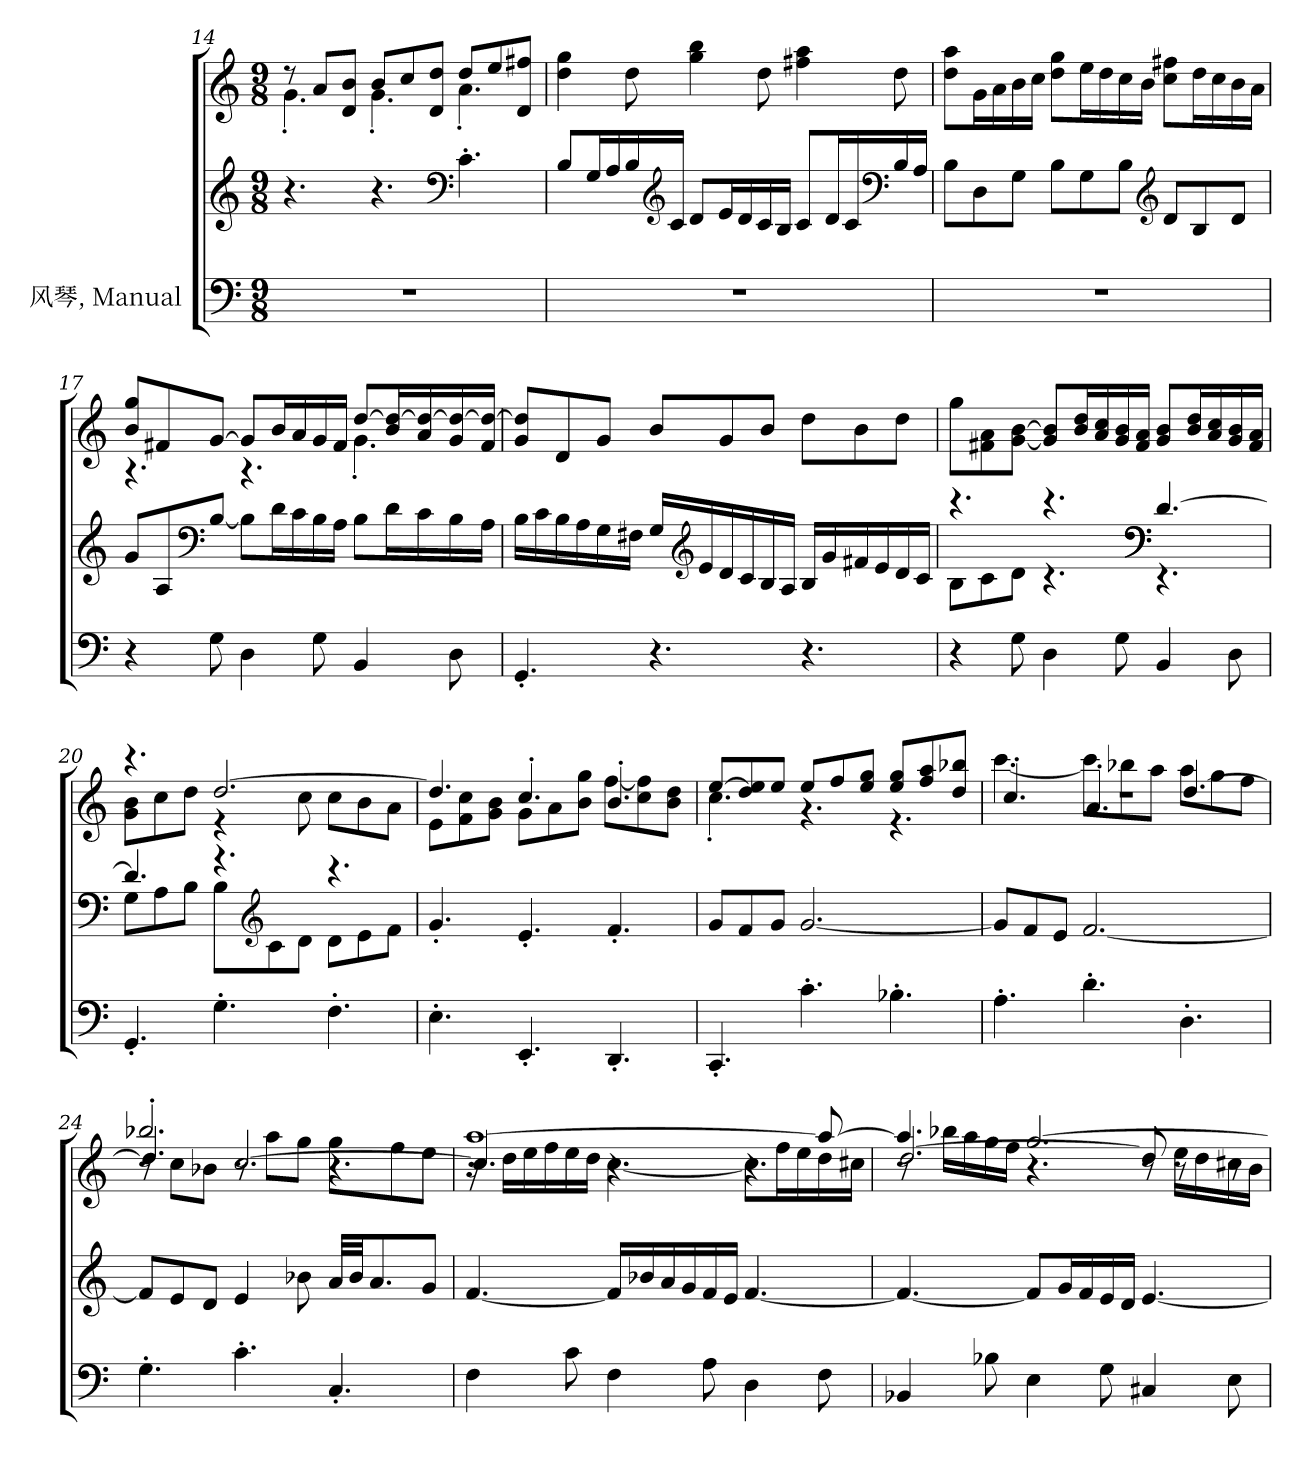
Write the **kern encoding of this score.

**kern	**kern	**kern
*part1	*part1	*part1
*staff3	*staff2	*staff1
*I"风琴, Manual	*	*
!!LO:LB:g=z
*clefF4	*clefG2	*clefG2
*k[]	*k[]	*k[]
*M9/8	*M9/8	*M9/8
=14	=14	=14
*	*	*^
8%9r	4.r	8r	4.g'\
.	.	8a/L	.
.	.	8d/ 8b/J	.
.	4.r	8b/L	4.g'\
.	.	8cc/	.
.	.	8d/ 8dd/J	.
*	*clefF4	*	*
.	4.c'\	8dd/L	4.a'\
.	.	8ee/	.
.	.	8d/ 8ff#X/J	.
*	*	*v	*v
=15	=15	=15
8%9r	8B/L	4dd\ 4gg\
.	16G/L	.
.	16A/	.
.	16B/	8dd\
*	*clefG2	*
.	16c/JJ	.
.	8d/L	4gg\ 4bb\
.	16e/L	.
.	16d/	.
.	16c/	8dd\
.	16B/JJ	.
.	8c/L	4ff#X\ 4aa\
.	16d/L	.
.	16c/	.
*	*clefF4	*
.	16B/	8dd\
.	16A/JJ	.
!!LO:LB:g=z
=16	=16	=16
8%9r	8B\L	8dd\ 8aa\L
.	8D\	16g\L
.	.	16a\
.	8G\J	16b\
.	.	16cc\JJ
.	8B\L	8dd\ 8gg\L
.	8G\	16ee\L
.	.	16dd\
.	8B\J	16cc\
.	.	16b\JJ
*	*clefG2	*
.	8d/L	8cc\ 8ff#X\L
.	8B/	16dd\L
.	.	16cc\
.	8d/J	16b\
.	.	16a\JJ
=17	=17	=17
*	*	*^
4r	8g/L	8b/ 8gg/L	4.r
.	8A/	8f#X/	.
*	*clefF4	*	*
8G\	[8B/J	[8g/J	.
4D\	8B\L]	8g/L]	4.r
.	16d\L	16b/L	.
.	16c\	16a/	.
8G\	16B\	16g/	.
.	16A\JJ	16f#/JJ	.
4BB/	8B\L	[8dd/L	4.g'\
.	16d\L	16b/ 16dd/_L	.
.	16c\	16a/ 16dd/_	.
8D\	16B\	16g/ 16dd/_	.
.	16A\JJ	16f#/ 16dd/_JJ	.
*	*	*v	*v
!!LO:LB:g=z
=18	=18	=18
4.GG'/	16B\LL	8g/ 8dd/]L
.	16c\	.
.	16B\	8d/
.	16A\	.
.	16G\	8g/J
.	16F#X\JJ	.
4.r	16G/LL	8b/L
*	*clefG2	*
.	16e/	.
.	16d/	8g/
.	16c/	.
.	16B/	8b/J
.	16A/JJ	.
4.r	16B/LL	8dd\L
.	16g/	.
.	16f#X/	8b\
.	16e/	.
.	16d/	8dd\J
.	16c/JJ	.
=19	=19	=19
*	*^	*
4r	4.r	8B\L	8gg\L
.	.	8c\	8f#X\ 8a\
8G\	.	8d\J	[8g\ [8b\J
4D\	4.r	4.r	8g/] 8b/]L
.	.	.	16b/ 16dd/L
.	.	.	16a/ 16cc/
8G\	.	.	16g/ 16b/
.	.	.	16f#/ 16a/JJ
*	*clefF4	*	*
4BB/	[4.d/	4.r	8g/ 8b/L
.	.	.	16b/ 16dd/L
.	.	.	16a/ 16cc/
8D\	.	.	16g/ 16b/
.	.	.	16f#/ 16a/JJ
!!LO:PB:g=z
=20	=20	=20	=20
*	*	*	*^
4.GG'/	4.d/]	8G\L	4.r	8g\ 8b\L
.	.	8A\	.	8cc\
.	.	8B\J	.	8dd\J
4.G'\	4.r	8B\L	[2.dd/	4r
*	*clefG2	*	*	*
.	.	8c\	.	.
.	.	8d\J	.	8cc\
4.F'\	4.r	8d\L	.	8cc\L
.	.	8e\	.	8b\
.	.	8f\J	.	8a\J
*	*v	*v	*	*
=21	=21	=21	=21
4.E'\	4.g'/	4.dd/]	8e\L
.	.	.	8f\ 8cc\
.	.	.	8g\ 8b\J
4.EE'/	4.e'/	4.cc'/	8g\L
.	.	.	8a\
.	.	.	8b\ 8gg\J
4.DD'/	4.f'/	4.b'/	[8ff\L
.	.	.	8cc\ 8ff\]
.	.	.	8b\ 8dd\J
=22	=22	=22	=22
4.CC'/	8g/L	[8ee/L	4.cc'\
.	8f/	8dd/ 8ee/]	.
.	8g/J	8ee/J	.
4.c'\	[2.g/	8ee/L	4.r
.	.	8ff/	.
.	.	8ee/ 8gg/J	.
4.B-X'\	.	8ee/ 8gg/L	4.r
.	.	8ff/ 8aa/	.
.	.	8dd/ 8bb-X/J	.
!!LO:LB:g=z
=23	=23	=23	=23
*	*	*	*^
4.A'\	8g/L]	8%9r	[4.ccc\	4.cc'/
.	8f/	.	.	.
.	8e/J	.	.	.
4.d'\	[2.f/	.	8ccc\L]	4.a'/
.	.	.	8bb-X\	.
.	.	.	8aa\J	.
4.D'\	.	.	8aa\L	[4.dd/
.	.	.	8gg\	.
.	.	.	8ff\J	.
=24	=24	=24	=24	=24
4.G'\	8f/L]	2.bb-X'/	8r	4.dd/]
.	8e/	.	8cc\L	.
.	8d/J	.	8b-X\J	.
4.c'\	4e/	.	8r	[2.cc/
.	.	.	8aa\L	.
.	8b-X\	.	8gg\J	.
4.C'/	32a/LLL	4.r	8gg\L	.
.	32b-/JJ	.	.	.
.	8.a/	.	.	.
.	.	.	8ff\	.
.	8g/J	.	8ee\J	.
=25	=25	=25	=25	=25
4F\	[4.f/	[1aa	16r	4.cc/]
.	.	.	16dd\LL	.
.	.	.	16ee\	.
.	.	.	16ff\	.
8c\	.	.	16ee\	.
.	.	.	16dd\JJ	.
4F\	16f/LL]	.	[4.cc\	4.r
.	16b-X/	.	.	.
.	16a/	.	.	.
.	16g/	.	.	.
8A\	16f/	.	.	.
.	16e/JJ	.	.	.
4D\	[4.f/	.	8cc\L]	4.r
.	.	.	16ff\L	.
.	.	.	16ee\	.
8F\	.	8aa/_	16dd\	.
.	.	.	16cc#X\JJ	.
!!LO:LB:g=z	!!	!!
=26	=26	=26	=26	=26
4BB-X/	4.f/_	4.aa/]	8r	[2.dd/
.	.	.	16bb-X\LL	.
.	.	.	16aa\	.
8B-X\	.	.	16gg\	.
.	.	.	16ff\JJ	.
4E\	8f/L]	[2.gg/	4.r	.
.	16g/L	.	.	.
.	16f/	.	.	.
8G\	16e/	.	.	.
.	16d/JJ	.	.	.
4C#X/	[4.e/	.	8r	8dd/]
.	.	.	16ee\LL	8r
.	.	.	16dd\	.
8E\	.	.	16cc#X\	8r
.	.	.	16b\JJ	.
*	*	*v	*v	*v
=	=	=
*-	*-	*-
